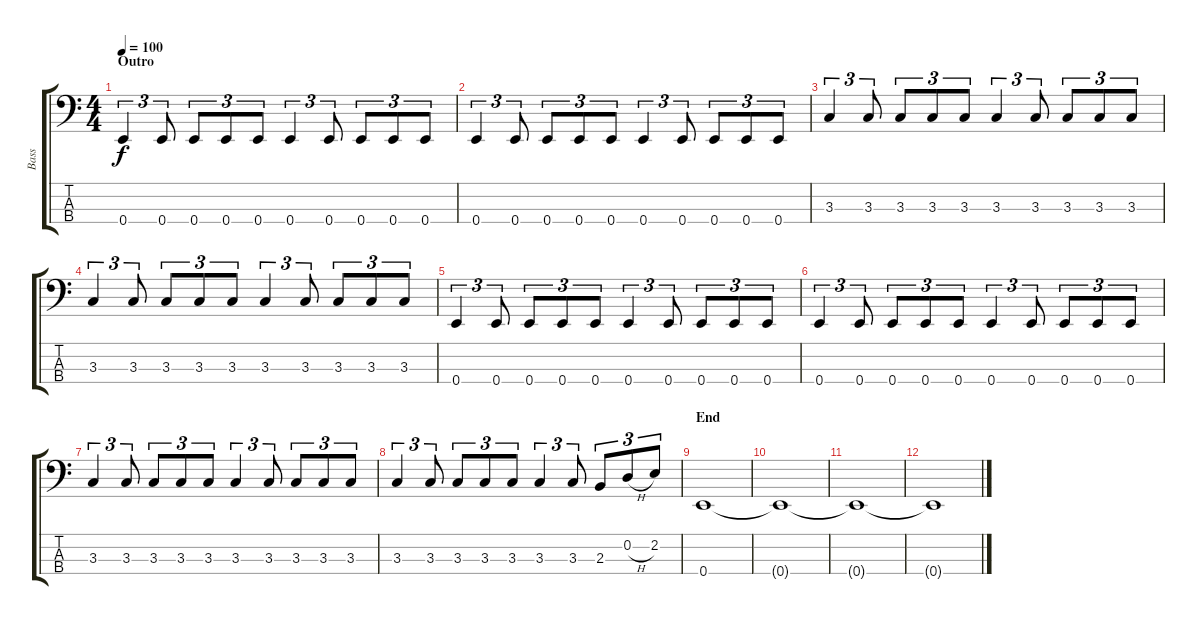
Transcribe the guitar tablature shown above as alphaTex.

\track ("Bass" "Bass") {instrument electricbassfinger}
\staff {score tabs}
\tuning (G2 D2 A1 E1) {hide}
\ts (4 4)
\section ("" "Outro")
\tempo 100
\clef f4
\ks c
0.4.4{tu (3 2) dy f} 0.4.8{tu (3 2)} 0.4.8{tu (3 2)} 0.4.8{tu (3 2)} 0.4.8{tu (3 2)} 0.4.4{tu (3 2)} 0.4.8{tu (3 2)} 0.4.8{tu (3 2)} 0.4.8{tu (3 2)} 0.4.8{tu (3 2)} |
0.4.4{tu (3 2)} 0.4.8{tu (3 2)} 0.4.8{tu (3 2)} 0.4.8{tu (3 2)} 0.4.8{tu (3 2)} 0.4.4{tu (3 2)} 0.4.8{tu (3 2)} 0.4.8{tu (3 2)} 0.4.8{tu (3 2)} 0.4.8{tu (3 2)} |
3.3.4{tu (3 2)} 3.3.8{tu (3 2)} 3.3.8{tu (3 2)} 3.3.8{tu (3 2)} 3.3.8{tu (3 2)} 3.3.4{tu (3 2)} 3.3.8{tu (3 2)} 3.3.8{tu (3 2)} 3.3.8{tu (3 2)} 3.3.8{tu (3 2)} |
3.3.4{tu (3 2)} 3.3.8{tu (3 2)} 3.3.8{tu (3 2)} 3.3.8{tu (3 2)} 3.3.8{tu (3 2)} 3.3.4{tu (3 2)} 3.3.8{tu (3 2)} 3.3.8{tu (3 2)} 3.3.8{tu (3 2)} 3.3.8{tu (3 2)} |
0.4.4{tu (3 2)} 0.4.8{tu (3 2)} 0.4.8{tu (3 2)} 0.4.8{tu (3 2)} 0.4.8{tu (3 2)} 0.4.4{tu (3 2)} 0.4.8{tu (3 2)} 0.4.8{tu (3 2)} 0.4.8{tu (3 2)} 0.4.8{tu (3 2)} |
0.4.4{tu (3 2)} 0.4.8{tu (3 2)} 0.4.8{tu (3 2)} 0.4.8{tu (3 2)} 0.4.8{tu (3 2)} 0.4.4{tu (3 2)} 0.4.8{tu (3 2)} 0.4.8{tu (3 2)} 0.4.8{tu (3 2)} 0.4.8{tu (3 2)} |
3.3.4{tu (3 2)} 3.3.8{tu (3 2)} 3.3.8{tu (3 2)} 3.3.8{tu (3 2)} 3.3.8{tu (3 2)} 3.3.4{tu (3 2)} 3.3.8{tu (3 2)} 3.3.8{tu (3 2)} 3.3.8{tu (3 2)} 3.3.8{tu (3 2)} |
3.3.4{tu (3 2)} 3.3.8{tu (3 2)} 3.3.8{tu (3 2)} 3.3.8{tu (3 2)} 3.3.8{tu (3 2)} 3.3.4{tu (3 2)} 3.3.8{tu (3 2)} 2.3.8{tu (3 2)} 0.2{h}.8{tu (3 2)} 2.2.8{tu (3 2)} |
\section ("" "End")
0.4.1 |
0.4{t}.1 |
0.4{t}.1 |
0.4{t}.1
